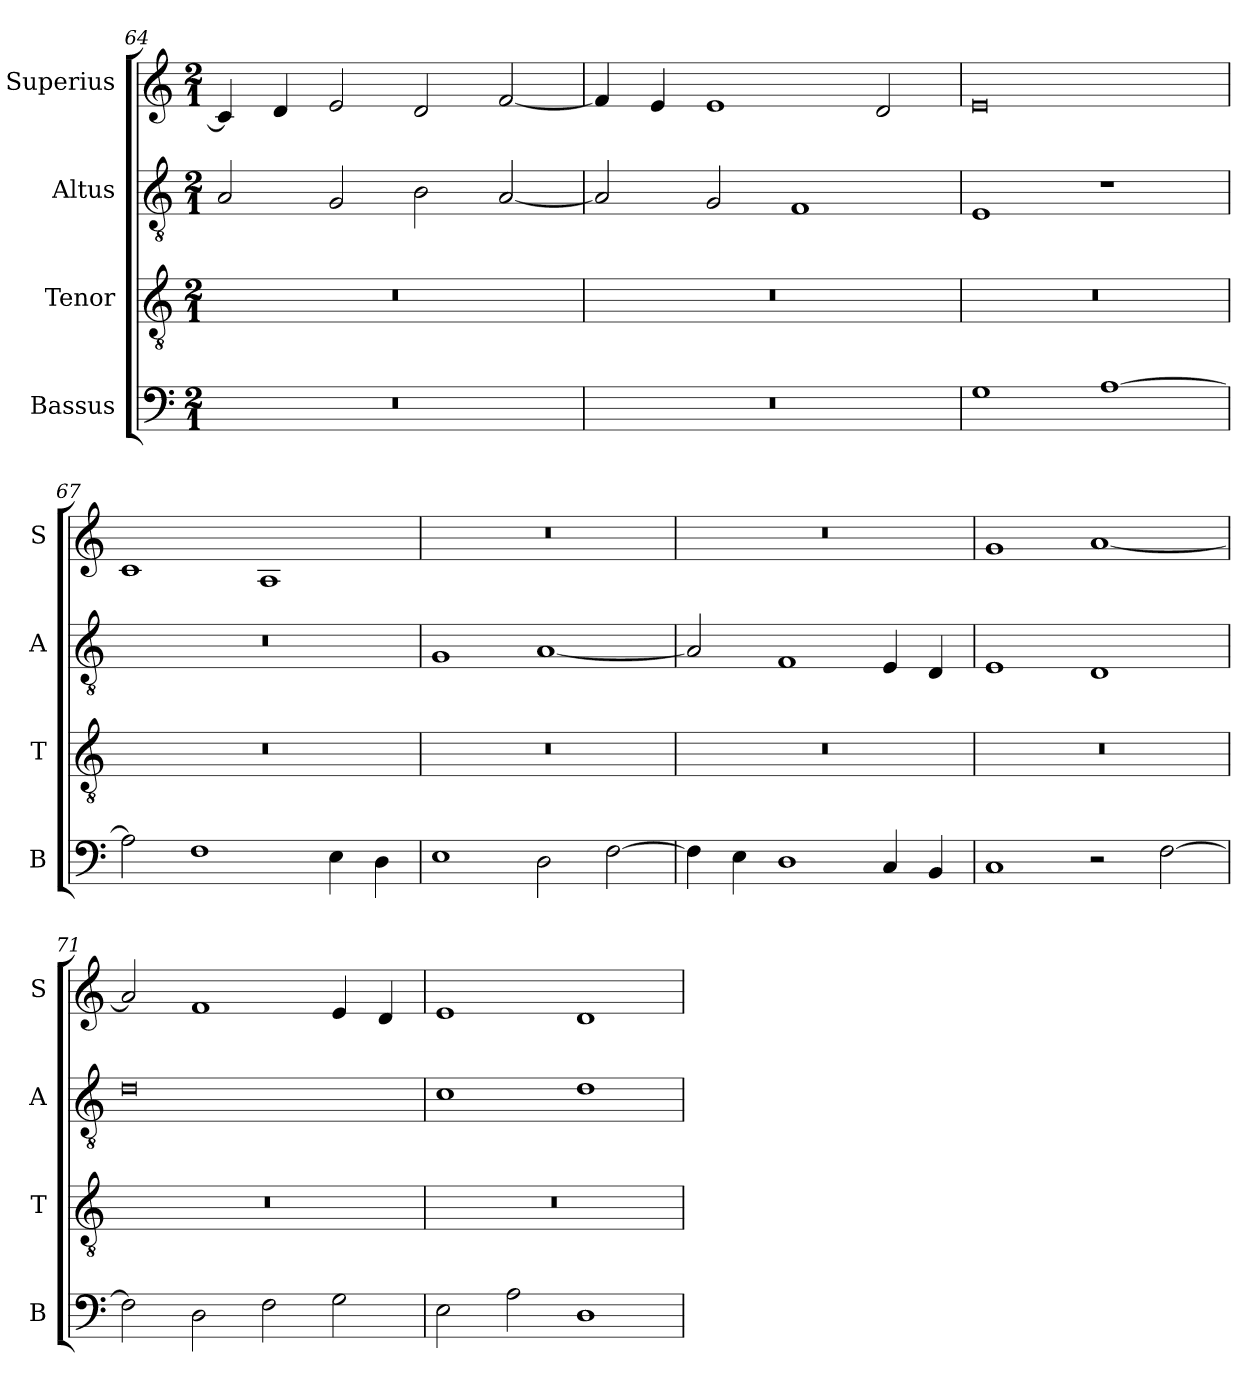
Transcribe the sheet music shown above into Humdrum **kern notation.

**kern	**kern	**kern	**kern
*part4	*part3	*part2	*part1
*staff4	*staff3	*staff2	*staff1
*I"Bassus	*I"Tenor	*I"Altus	*I"Superius
*I'B	*I'T	*I'A	*I'S
*clefF4	*clefGv2	*clefGv2	*clefG2
*k[]	*k[]	*k[]	*k[]
*M2/1	*M2/1	*M2/1	*M2/1
=64	=64	=64	=64
0r	0r	2A/	4c/]
.	.	.	4d/
.	.	2G/	2e/
.	.	2B\	2d/
.	.	[2A/	[2f/
=65	=65	=65	=65
0r	0r	2A/]	4f/]
.	.	.	4e/
.	.	2G/	1e
.	.	1F	.
.	.	.	2d/
=66	=66	=66	=66
1G	0r	1E	0e
[1A	.	1r	.
=67	=67	=67	=67
2A\]	0r	0r	1c
1F	.	.	.
.	.	.	1A
4E\	.	.	.
4D\	.	.	.
=68	=68	=68	=68
1E	0r	1G	0r
2D\	.	[1A	.
[2F\	.	.	.
=69	=69	=69	=69
4F\]	0r	2A/]	0r
4E\	.	.	.
1D	.	1F	.
4C/	.	4E/	.
4BB/	.	4D/	.
=70	=70	=70	=70
1C	0r	1E	1g
2r	.	1D	[1a
[2F\	.	.	.
=71	=71	=71	=71
2F\]	0r	0d	2a/]
2D\	.	.	1f
2F\	.	.	.
2G\	.	.	4e/
.	.	.	4d/
=72	=72	=72	=72
2E\	0r	1c	1e
2A\	.	.	.
1D	.	1d	1d
=	=	=	=
*-	*-	*-	*-
